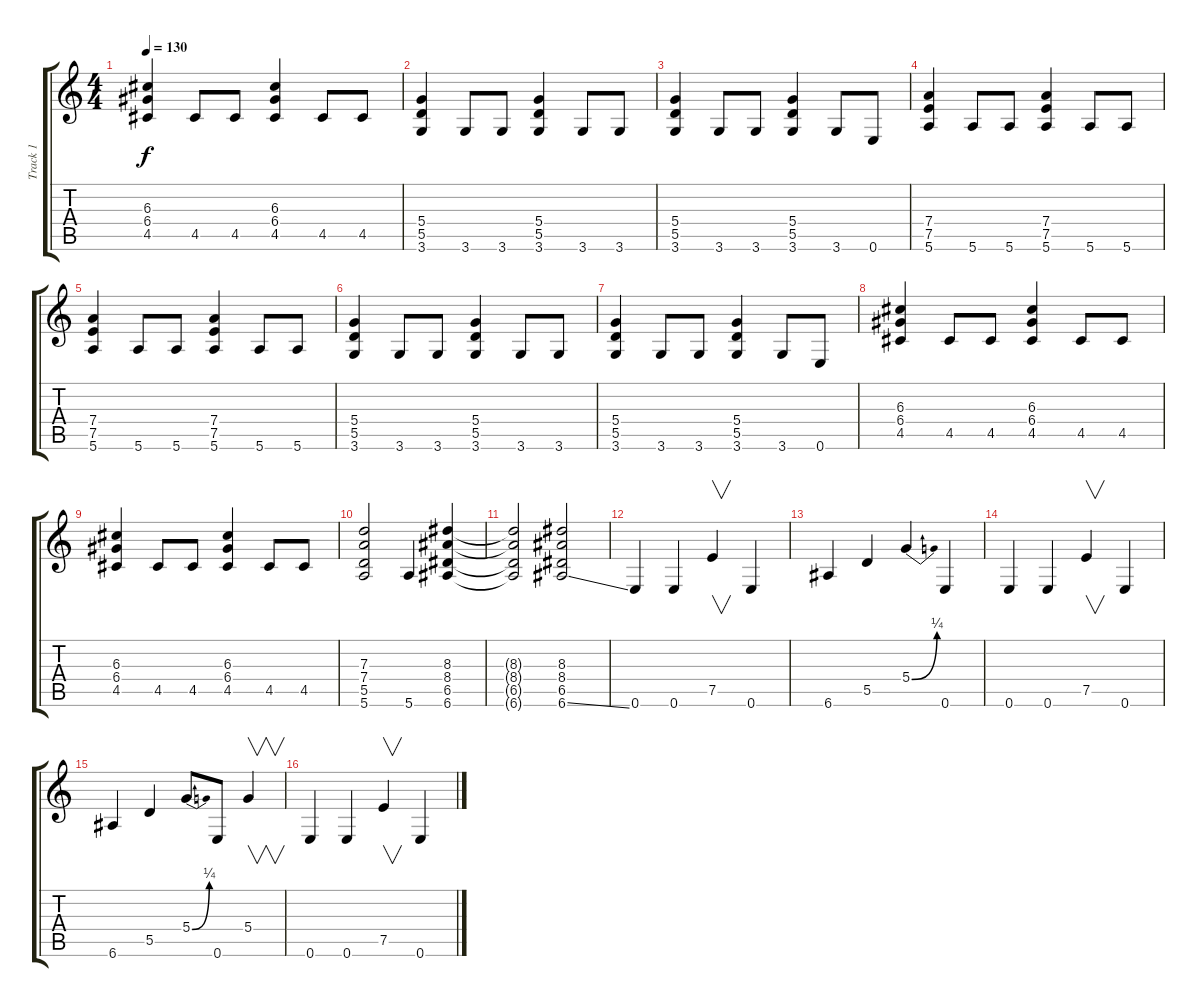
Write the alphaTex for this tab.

\track ("Track 1" "Track 1") {instrument distortionguitar}
\staff {score tabs}
\tuning (E4 B3 G3 D3 A2 E2) {hide}
\ts (4 4)
\tempo 130
\clef g2
\ks c
(6.3 6.4 4.5).4{dy f} 4.5.8 4.5.8 (6.3 6.4 4.5).4 4.5.8 4.5.8 |
(5.4 5.5 3.6).4 3.6.8 3.6.8 (5.4 5.5 3.6).4 3.6.8 3.6.8 |
(5.4 5.5 3.6).4 3.6.8 3.6.8 (5.4 5.5 3.6).4 3.6.8 0.6.8 |
(7.4 7.5 5.6).4 5.6.8 5.6.8 (7.4 7.5 5.6).4 5.6.8 5.6.8 |
(7.4 7.5 5.6).4 5.6.8 5.6.8 (7.4 7.5 5.6).4 5.6.8 5.6.8 |
(5.4 5.5 3.6).4 3.6.8 3.6.8 (5.4 5.5 3.6).4 3.6.8 3.6.8 |
(5.4 5.5 3.6).4 3.6.8 3.6.8 (5.4 5.5 3.6).4 3.6.8 0.6.8 |
(6.3 6.4 4.5).4 4.5.8 4.5.8 (6.3 6.4 4.5).4 4.5.8 4.5.8 |
(6.3 6.4 4.5).4 4.5.8 4.5.8 (6.3 6.4 4.5).4 4.5.8 4.5.8 |
(7.3 7.4 5.5 5.6).2 5.6.4 (8.3 8.4 6.5 6.6).4 |
(8.3{t} 8.4{t} 6.5{t} 6.6{t}).2 (8.3 8.4 6.5 6.6{ss}).2 |
0.6.4 0.6.4 7.5.4{v} 0.6.4 |
6.6.4 5.5.4 5.4{be (bend 0 0 60 1)}.4 0.6.4 |
0.6.4 0.6.4 7.5.4{v} 0.6.4 |
6.6.4 5.5.4 5.4{be (bend 0 0 60 1)}.8 0.6.8 5.4.4{v} |
0.6.4 0.6.4 7.5.4{v} 0.6.4
